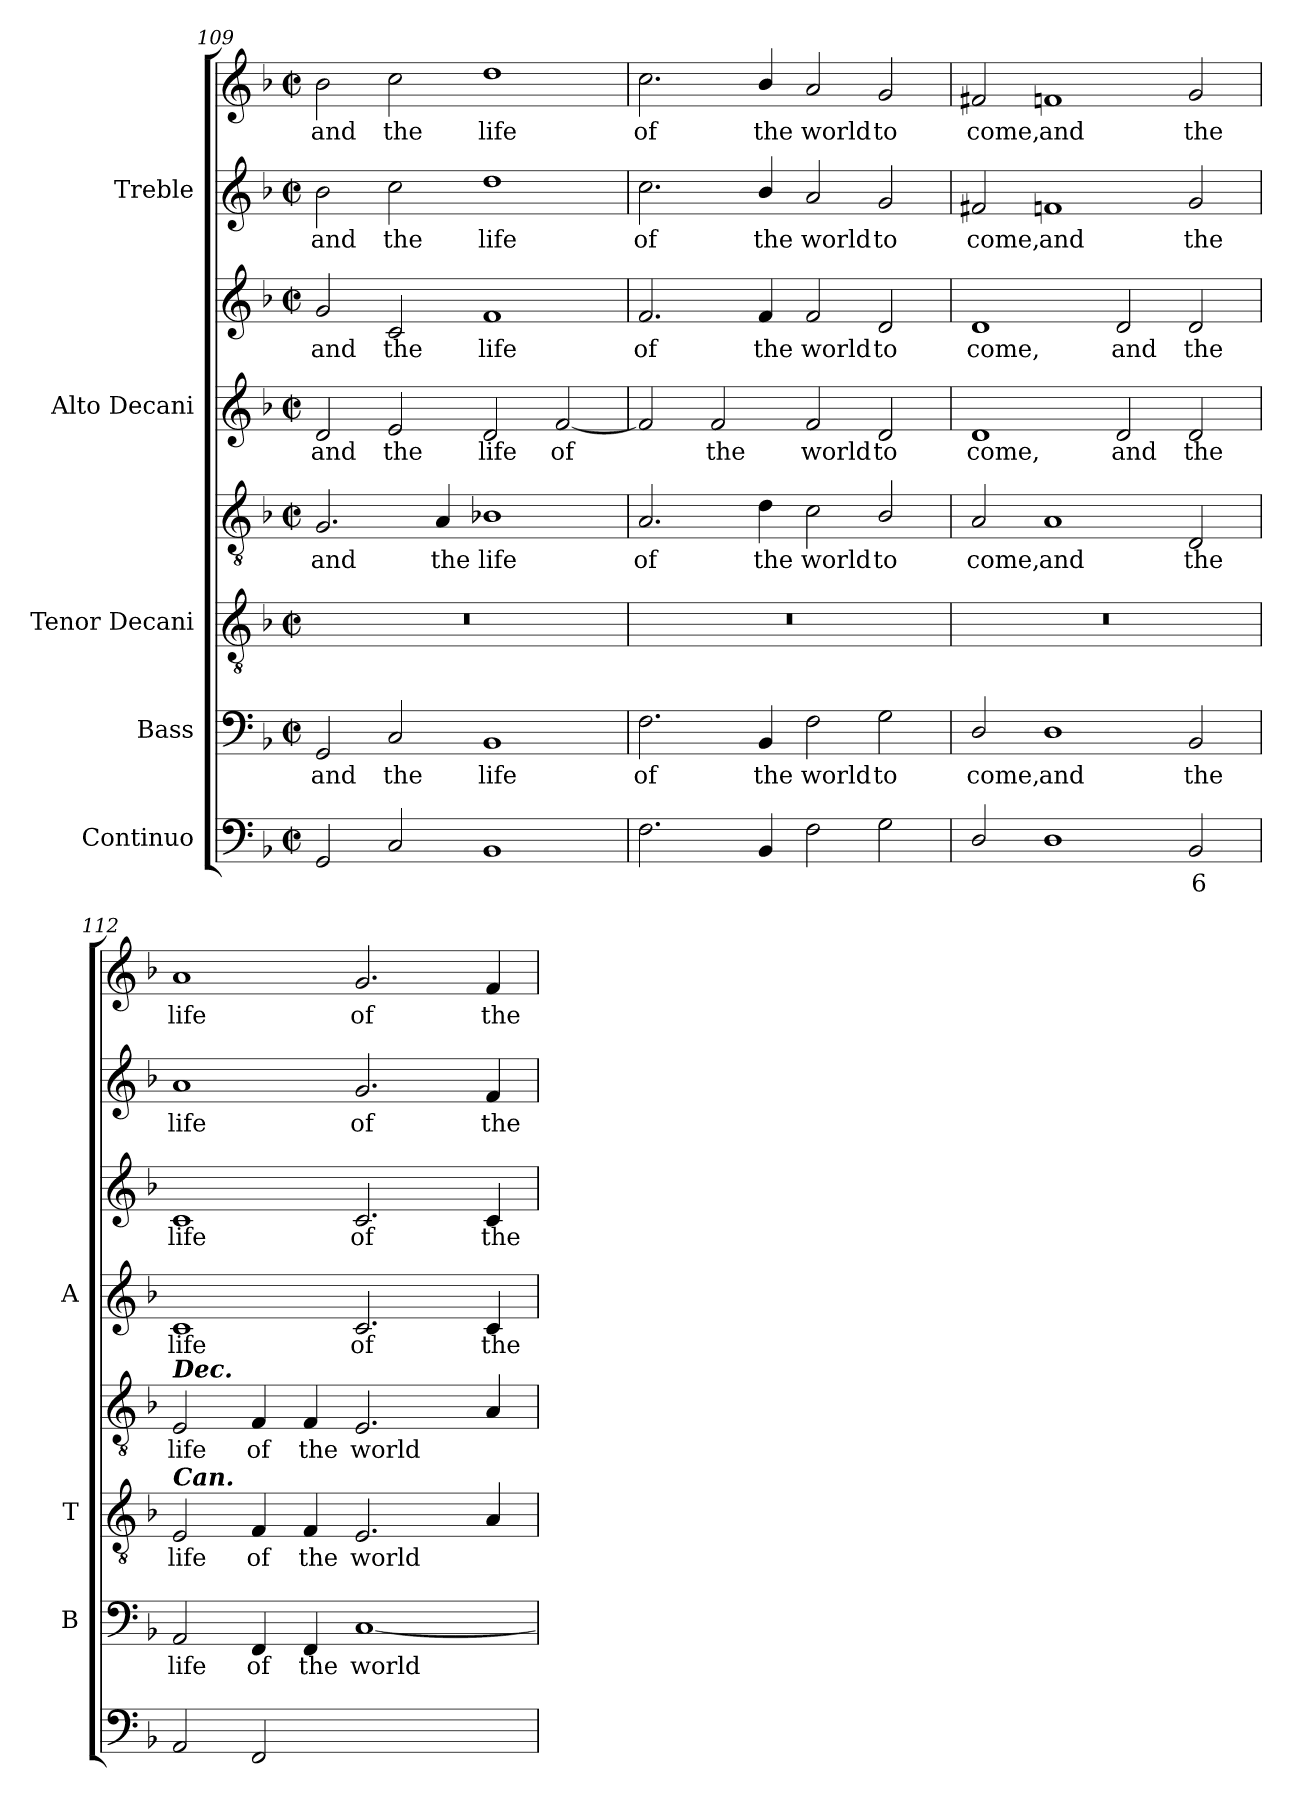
**kern	**text	**text	**kern	**text	**kern	**text	**kern	**text	**kern	**text	**kern	**text	**kern	**text	**kern	**text
*part5	*part5	*part5	*part4	*part4	*part3	*part3	*part3	*part3	*part2	*part2	*part2	*part2	*part1	*part1	*part1	*part1
*staff8	*staff8	*staff8	*staff7	*staff7	*staff6	*staff6	*staff5	*staff5	*staff4	*staff4	*staff3	*staff3	*staff2	*staff2	*staff1	*staff1
*I"Continuo	*	*	*I"Bass	*	*I"Tenor Decani	*	*	*	*I"Alto Decani	*	*	*	*I"Treble	*	*	*
*	*	*	*I'B	*	*I'T	*	*	*	*I'A	*	*	*	*	*	*	*
*clefF4	*	*	*clefF4	*	*clefGv2	*	*clefGv2	*	*clefG2	*	*clefG2	*	*clefG2	*	*clefG2	*
*k[b-]	*	*	*k[b-]	*	*k[b-]	*	*k[b-]	*	*k[b-]	*	*k[b-]	*	*k[b-]	*	*k[b-]	*
*F:	*	*	*F:	*	*F:	*	*F:	*	*F:	*	*F:	*	*F:	*	*F:	*
*M4/2	*	*	*M4/2	*	*M4/2	*	*M4/2	*	*M4/2	*	*M4/2	*	*M4/2	*	*M4/2	*
*met(c|)	*	*	*met(c|)	*	*met(c|)	*	*met(c|)	*	*met(c|)	*	*met(c|)	*	*met(c|)	*	*met(c|)	*
=109	=109	=109	=109	=109	=109	=109	=109	=109	=109	=109	=109	=109	=109	=109	=109	=109
!	!	!	!	!LO:LY:b	!	!	!	!LO:LY:b	!	!LO:LY:b	!	!LO:LY:b	!	!LO:LY:b	!	!LO:LY:b
2GG	.	.	2GG	and	0r	.	2.G	and	2d	and	2g	and	2b-	and	2b-	and
!	!	!	!	!LO:LY:b	!	!	!	!	!	!LO:LY:b	!	!LO:LY:b	!	!LO:LY:b	!	!LO:LY:b
2C	.	.	2C	the	.	.	.	.	2e	the	2c	the	2cc	the	2cc	the
!	!	!	!	!	!	!	!	!LO:LY:b	!	!	!	!	!	!	!	!
.	.	.	.	.	.	.	4A	the	.	.	.	.	.	.	.	.
!	!	!	!	!LO:LY:b	!	!	!	!LO:LY:b	!	!LO:LY:b	!	!LO:LY:b	!	!LO:LY:b	!	!LO:LY:b
1BB-	.	.	1BB-	life	.	.	1B-X	life	2d	life	1f	life	1dd	life	1dd	life
!	!	!	!	!	!	!	!	!	!	!LO:LY:b	!	!	!	!	!	!
.	.	.	.	.	.	.	.	.	[2f	of	.	.	.	.	.	.
=110	=110	=110	=110	=110	=110	=110	=110	=110	=110	=110	=110	=110	=110	=110	=110	=110
!	!	!	!	!LO:LY:b	!	!	!	!LO:LY:b	!	!	!	!LO:LY:b	!	!LO:LY:b	!	!LO:LY:b
2.F	.	.	2.F	of	0r	.	2.A	of	2f]	.	2.f	of	2.cc	of	2.cc	of
!	!	!	!	!	!	!	!	!	!	!LO:LY:b	!	!	!	!	!	!
.	.	.	.	.	.	.	.	.	2f	the	.	.	.	.	.	.
!	!	!	!	!LO:LY:b	!	!	!	!LO:LY:b	!	!	!	!LO:LY:b	!	!LO:LY:b	!	!LO:LY:b
4BB-	.	.	4BB-	the	.	.	4d	the	.	.	4f	the	4b-/	the	4b-/	the
!	!	!	!	!LO:LY:b	!	!	!	!LO:LY:b	!	!LO:LY:b	!	!LO:LY:b	!	!LO:LY:b	!	!LO:LY:b
2F	.	.	2F	world	.	.	2c	world	2f	world	2f	world	2a	world	2a	world
!	!	!	!	!LO:LY:b	!	!	!	!LO:LY:b	!	!LO:LY:b	!	!LO:LY:b	!	!LO:LY:b	!	!LO:LY:b
2G	.	.	2G	to	.	.	2B-/	to	2d	to	2d	to	2g	to	2g	to
=111	=111	=111	=111	=111	=111	=111	=111	=111	=111	=111	=111	=111	=111	=111	=111	=111
!	!	!	!	!LO:LY:b	!	!	!	!LO:LY:b	!	!LO:LY:b	!	!LO:LY:b	!	!LO:LY:b	!	!LO:LY:b
2D/	.	.	2D/	come,	0r	.	2A	come,	1d	come,	1d	come,	2f#X	come,	2f#X	come,
!	!	!	!	!LO:LY:b	!	!	!	!LO:LY:b	!	!	!	!	!	!LO:LY:b	!	!LO:LY:b
1D	.	.	1D	and	.	.	1A	and	.	.	.	.	1fn	and	1fn	and
!	!	!	!	!	!	!	!	!	!	!LO:LY:b	!	!LO:LY:b	!	!	!	!
.	.	.	.	.	.	.	.	.	2d	and	2d	and	.	.	.	.
!	!LO:LY:b	!	!	!LO:LY:b	!	!	!	!LO:LY:b	!	!LO:LY:b	!	!LO:LY:b	!	!LO:LY:b	!	!LO:LY:b
2BB-	6	.	2BB-	the	.	.	2D	the	2d	the	2d	the	2g	the	2g	the
=112	=112	=112	=112	=112	=112	=112	=112	=112	=112	=112	=112	=112	=112	=112	=112	=112
!	!	!	!	!	!	!	!LO:TX:a:Bi:t=Dec.	!	!	!	!	!	!	!	!	!
!	!	!	!	!	!LO:TX:a:Bi:t=Can.	!	!	!	!	!	!	!	!	!	!	!
!	!	!	!	!LO:LY:b	!	!LO:LY:b	!	!LO:LY:b	!	!LO:LY:b	!	!LO:LY:b	!	!LO:LY:b	!	!LO:LY:b
2AA	.	.	2AA	life	2E	life	2E	life	1c	life	1c	life	1a	life	1a	life
!	!	!	!	!LO:LY:b	!	!LO:LY:b	!	!LO:LY:b	!	!	!	!	!	!	!	!
2FF	.	.	4FF	of	4F	of	4F	of	.	.	.	.	.	.	.	.
!	!	!	!	!LO:LY:b	!	!LO:LY:b	!	!LO:LY:b	!	!	!	!	!	!	!	!
.	.	.	4FF	the	4F	the	4F	the	.	.	.	.	.	.	.	.
!	!LO:LY:b	!LO:LY:b	!	!LO:LY:b	!	!LO:LY:b	!	!LO:LY:b	!	!LO:LY:b	!	!LO:LY:b	!	!LO:LY:b	!	!LO:LY:b
[2Cyy	5	3	[1C	world	2.E	world	2.E	world	2.c	of	2.c	of	2.g	of	2.g	of
4Cyy_	.	.	.	.	.	.	.	.	.	.	.	.	.	.	.	.
!	!LO:LY:b	!LO:LY:b	!	!	!	!	!	!	!	!LO:LY:b	!	!LO:LY:b	!	!LO:LY:b	!	!LO:LY:b
4Cyy_	6	4	.	.	4A	.	4A	.	4c	the	4c	the	4f	the	4f	the
=	=	=	=	=	=	=	=	=	=	=	=	=	=	=	=	=
*-	*-	*-	*-	*-	*-	*-	*-	*-	*-	*-	*-	*-	*-	*-	*-	*-
